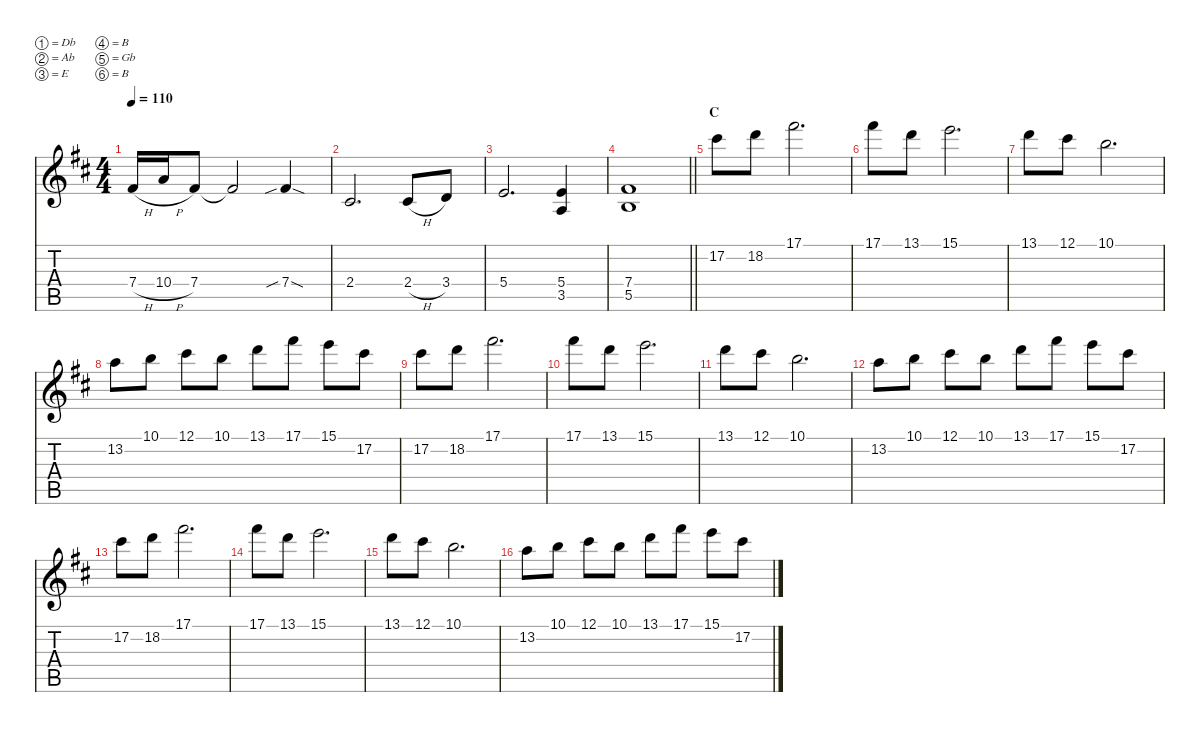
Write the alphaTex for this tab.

\defaultSystemsLayout 4
\hideDynamics
\bracketExtendMode nobrackets
\singleTrackTrackNamePolicy hidden
\multiTrackTrackNamePolicy hidden
\firstSystemTrackNameMode fullname
\firstSystemTrackNameOrientation horizontal
\otherSystemsTrackNameOrientation horizontal
\track ("Aaron Turner Over" "od.guit.") {defaultSystemsLayout 8 instrument overdrivenguitar}
\staff {score tabs}
\tuning (Db4 Ab3 E3 B2 Gb2 B1)
\ts (4 4)
\tempo 110
\clef g2
\ks bminor
7.4{h acc #}.16{dy f beam Up} 10.4{h acc forcenatural}.16{beam Up} 7.4{acc #}.8{beam Up} 7.4{t acc #}.2{beam Up} 7.4{sib sod acc #}.4{beam Up} |
2.4{acc #}.2{d beam Up} 2.4{h acc #}.8{beam Up} 3.4{acc forcenatural}.8{beam Up} |
5.4{acc forcenatural}.2{d beam Up} (5.4{acc forcenatural} 3.5{acc forcenatural}).4{beam Up} |
\barLineRight lightlight
(7.4{acc #} 5.5{acc forcenatural}).1{beam Up} |
\section ("" "C")
17.2{acc #}.8{instrument distortionguitar beam Down} 18.2{acc forcenatural}.8{beam Down} 17.1{acc #}.2{d beam Down} |
17.1{acc #}.8{beam Down} 13.1{acc forcenatural}.8{beam Down} 15.1{acc forcenatural}.2{d beam Down} |
13.1{acc forcenatural}.8{beam Down} 12.1{acc #}.8{beam Down} 10.1{acc forcenatural}.2{d beam Down} |
13.2{acc forcenatural}.8{beam Down} 10.1{acc forcenatural}.8{beam Down} 12.1{acc #}.8{beam Down} 10.1{acc forcenatural}.8{beam Down} 13.1{acc forcenatural}.8{beam Down} 17.1{acc #}.8{beam Down} 15.1{acc forcenatural}.8{beam Down} 17.2{acc #}.8{beam Down} |
17.2{acc #}.8{beam Down} 18.2{acc forcenatural}.8{beam Down} 17.1{acc #}.2{d beam Down} |
17.1{acc #}.8{beam Down} 13.1{acc forcenatural}.8{beam Down} 15.1{acc forcenatural}.2{d beam Down} |
13.1{acc forcenatural}.8{beam Down} 12.1{acc #}.8{beam Down} 10.1{acc forcenatural}.2{d beam Down} |
13.2{acc forcenatural}.8{beam Down} 10.1{acc forcenatural}.8{beam Down} 12.1{acc #}.8{beam Down} 10.1{acc forcenatural}.8{beam Down} 13.1{acc forcenatural}.8{beam Down} 17.1{acc #}.8{beam Down} 15.1{acc forcenatural}.8{beam Down} 17.2{acc #}.8{beam Down} |
17.2{acc #}.8{beam Down} 18.2{acc forcenatural}.8{beam Down} 17.1{acc #}.2{d beam Down} |
17.1{acc #}.8{beam Down} 13.1{acc forcenatural}.8{beam Down} 15.1{acc forcenatural}.2{d beam Down} |
13.1{acc forcenatural}.8{beam Down} 12.1{acc #}.8{beam Down} 10.1{acc forcenatural}.2{d beam Down} |
13.2{acc forcenatural}.8{beam Down} 10.1{acc forcenatural}.8{beam Down} 12.1{acc #}.8{beam Down} 10.1{acc forcenatural}.8{beam Down} 13.1{acc forcenatural}.8{beam Down} 17.1{acc #}.8{beam Down} 15.1{acc forcenatural}.8{beam Down} 17.2{acc #}.8{beam Down}
